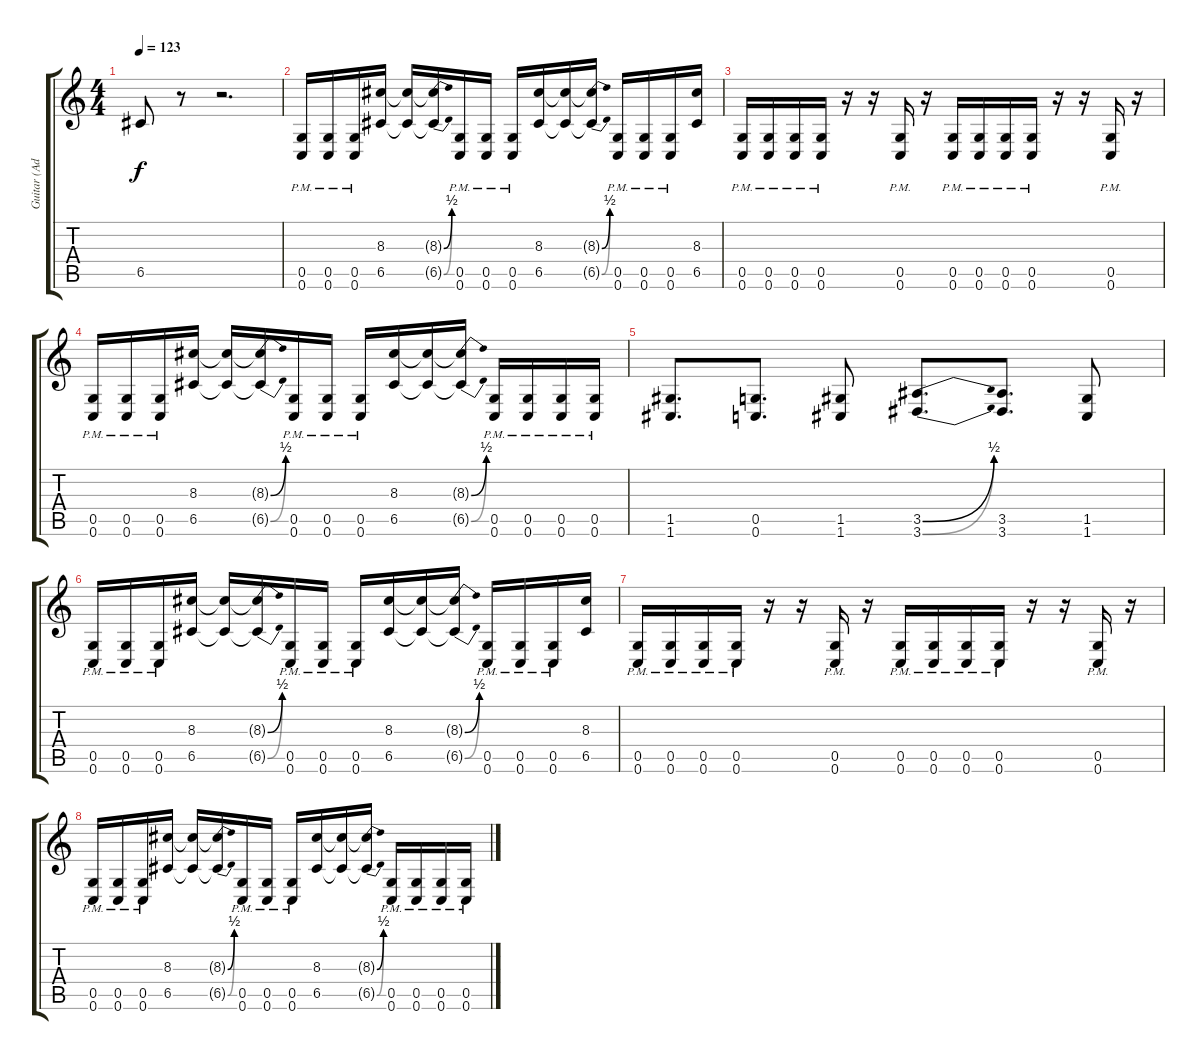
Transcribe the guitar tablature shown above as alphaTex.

\track ("Guitar (Adam)" "Guitar (Ad") {instrument distortionguitar}
\staff {score tabs}
\tuning (D4 A3 F3 C3 G2 C2) {hide}
\ts (4 4)
\tempo 123
\clef g2
\ks c
6.5.8{dy f} r.8 r.2{d} |
(0.5{pm} 0.6{pm}).16 (0.5{pm} 0.6{pm}).16 (0.5{pm} 0.6{pm}).16 (8.3 6.5).16 (8.3{t} 6.5{t}).16 (8.3{be (bend 0 0 60 2) t} 6.5{be (bend 0 0 60 2) t}).16 (0.5{pm} 0.6{pm}).16 (0.5{pm} 0.6{pm}).16 (0.5{pm} 0.6{pm}).16 (8.3 6.5).16 (8.3{t} 6.5{t}).16 (8.3{be (bend 0 0 60 2) t} 6.5{be (bend 0 0 60 2) t}).16 (0.5{pm} 0.6{pm}).16 (0.5{pm} 0.6{pm}).16 (0.5{pm} 0.6{pm}).16 (8.3 6.5).16 |
(0.5{pm} 0.6{pm}).16 (0.5{pm} 0.6{pm}).16 (0.5{pm} 0.6{pm}).16 (0.5{pm} 0.6{pm}).16 r.16 r.16 (0.5{pm} 0.6{pm}).16 r.16 (0.5{pm} 0.6{pm}).16 (0.5{pm} 0.6{pm}).16 (0.5{pm} 0.6{pm}).16 (0.5{pm} 0.6{pm}).16 r.16 r.16 (0.5{pm} 0.6{pm}).16 r.16 |
(0.5{pm} 0.6{pm}).16 (0.5{pm} 0.6{pm}).16 (0.5{pm} 0.6{pm}).16 (8.3 6.5).16 (8.3{t} 6.5{t}).16 (8.3{be (bend 0 0 60 2) t} 6.5{be (bend 0 0 60 2) t}).16 (0.5{pm} 0.6{pm}).16 (0.5{pm} 0.6{pm}).16 (0.5{pm} 0.6{pm}).16 (8.3 6.5).16 (8.3{t} 6.5{t}).16 (8.3{be (bend 0 0 60 2) t} 6.5{be (bend 0 0 60 2) t}).16 (0.5{pm} 0.6{pm}).16 (0.5{pm} 0.6{pm}).16 (0.5{pm} 0.6{pm}).16 (0.5{pm} 0.6{pm}).16 |
(1.5 1.6).8{d} (0.5 0.6).8{d} (1.5 1.6).8 (3.5{be (bend 0 0 60 2)} 3.6{be (bend 0 0 60 2)}).8{d} (3.5 3.6).8{d} (1.5 1.6).8 |
(0.5{pm} 0.6{pm}).16 (0.5{pm} 0.6{pm}).16 (0.5{pm} 0.6{pm}).16 (8.3 6.5).16 (8.3{t} 6.5{t}).16 (8.3{be (bend 0 0 60 2) t} 6.5{be (bend 0 0 60 2) t}).16 (0.5{pm} 0.6{pm}).16 (0.5{pm} 0.6{pm}).16 (0.5{pm} 0.6{pm}).16 (8.3 6.5).16 (8.3{t} 6.5{t}).16 (8.3{be (bend 0 0 60 2) t} 6.5{be (bend 0 0 60 2) t}).16 (0.5{pm} 0.6{pm}).16 (0.5{pm} 0.6{pm}).16 (0.5{pm} 0.6{pm}).16 (8.3 6.5).16 |
(0.5{pm} 0.6{pm}).16 (0.5{pm} 0.6{pm}).16 (0.5{pm} 0.6{pm}).16 (0.5{pm} 0.6{pm}).16 r.16 r.16 (0.5{pm} 0.6{pm}).16 r.16 (0.5{pm} 0.6{pm}).16 (0.5{pm} 0.6{pm}).16 (0.5{pm} 0.6{pm}).16 (0.5{pm} 0.6{pm}).16 r.16 r.16 (0.5{pm} 0.6{pm}).16 r.16 |
(0.5{pm} 0.6{pm}).16 (0.5{pm} 0.6{pm}).16 (0.5{pm} 0.6{pm}).16 (8.3 6.5).16 (8.3{t} 6.5{t}).16 (8.3{be (bend 0 0 60 2) t} 6.5{be (bend 0 0 60 2) t}).16 (0.5{pm} 0.6{pm}).16 (0.5{pm} 0.6{pm}).16 (0.5{pm} 0.6{pm}).16 (8.3 6.5).16 (8.3{t} 6.5{t}).16 (8.3{be (bend 0 0 60 2) t} 6.5{be (bend 0 0 60 2) t}).16 (0.5{pm} 0.6{pm}).16 (0.5{pm} 0.6{pm}).16 (0.5{pm} 0.6{pm}).16 (0.5{pm} 0.6{pm}).16
